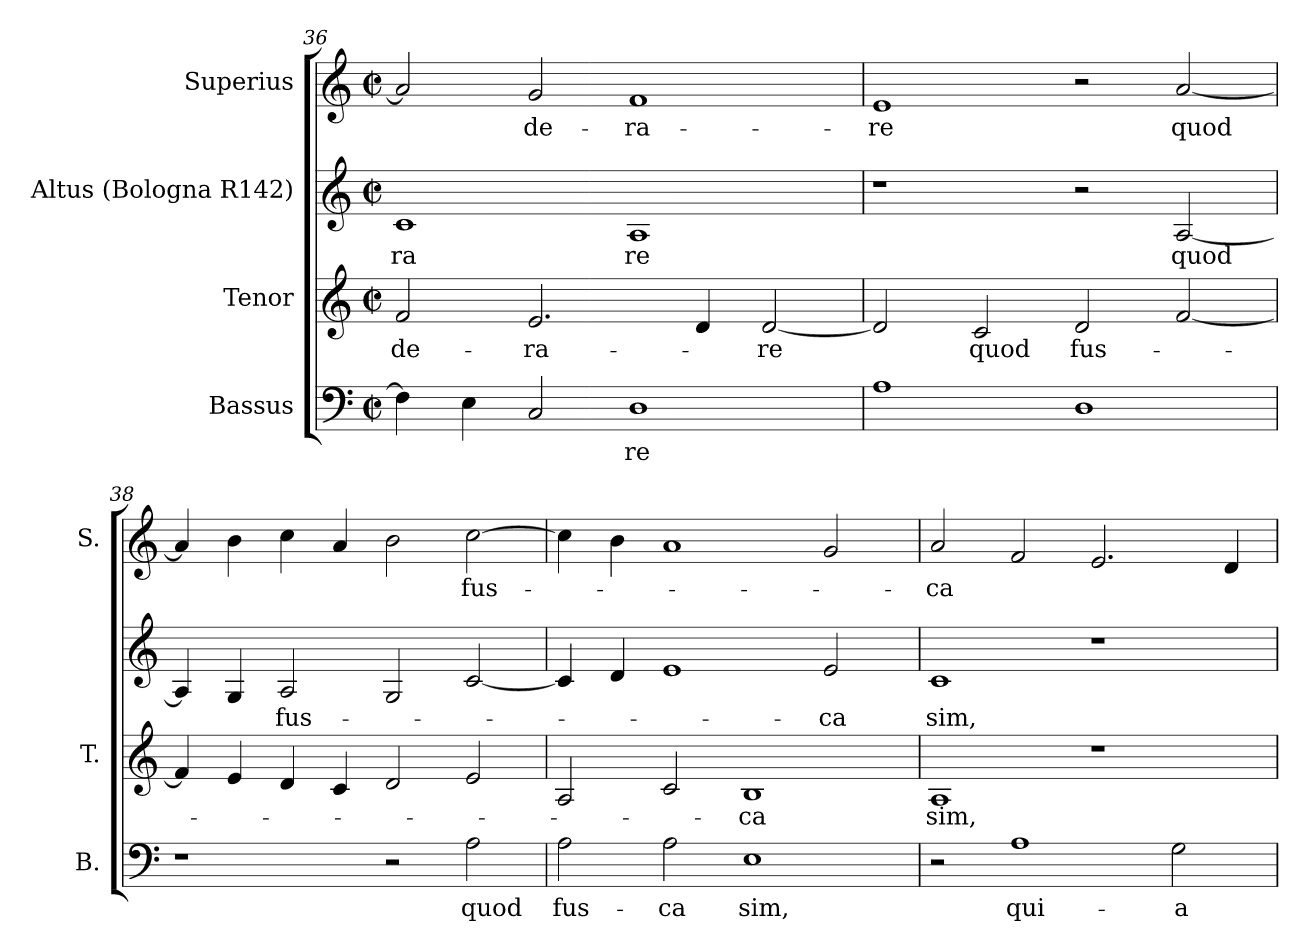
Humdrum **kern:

**kern	**text	**kern	**text	**kern	**text	**kern	**text
*part4	*part4	*part3	*part3	*part2	*part2	*part1	*part1
*staff4	*staff4	*staff3	*staff3	*staff2	*staff2	*staff1	*staff1
*I"Bassus	*	*I"Tenor	*	*I"Altus (Bologna R142)	*	*I"Superius	*
*I'B.	*	*I'T.	*	*	*	*I'S.	*
*clefF4	*	*clefG2	*	*clefG2	*	*clefG2	*
*k[]	*	*k[]	*	*k[]	*	*k[]	*
*C:	*	*C:	*	*C:	*	*C:	*
*M2/2	*	*M2/2	*	*M2/2	*	*M2/2	*
*met(c|)	*	*met(c|)	*	*met(c|)	*	*met(c|)	*
=36	=36	=36	=36	=36	=36	=36	=36
!	!	!	!LO:LY:b:color=#000000	!	!	!	!
!	!	!	!	!	!LO:LY:b:color=#000000	!	!
4Fi\]	.	2fi/	-de-	1ci	-ra	2ai/]	.
4Ei\	.	.	.	.	.	.	.
!	!	!	!LO:LY:b:color=#000000	!	!	!	!
!	!	!	!	!	!	!	!LO:LY:b:color=#000000
2Ci/	.	2.ei/	-ra-	.	.	2gi/	-de-
!	!LO:LY:b:color=#000000	!	!	!	!	!	!
!	!	!	!	!	!LO:LY:b:color=#000000	!	!
!	!	!	!	!	!	!	!LO:LY:b:color=#000000
1Di	-re	.	.	1Ai	re	1fi	-ra-
.	.	4di/	.	.	.	.	.
!	!	!	!LO:LY:b:color=#000000	!	!	!	!
.	.	[<2di/	-re	.	.	.	.
=37	=37	=37	=37	=37	=37	=37	=37
!	!	!	!	!	!	!	!LO:LY:b:color=#000000
1Ai	.	2di/]	.	1r	.	1ei	-re
!	!	!	!LO:LY:b:color=#000000	!	!	!	!
.	.	2ci/	quod	.	.	.	.
!	!	!	!LO:LY:b:color=#000000	!	!	!	!
1Di	.	2di/	fus-	2r	.	2r	.
!	!	!	!	!	!LO:LY:b:color=#000000	!	!
!	!	!	!	!	!	!	!LO:LY:b:color=#000000
.	.	[<2fi/	.	[<2Ai/	quod	[<2ai/	quod
=38	=38	=38	=38	=38	=38	=38	=38
1r	.	4fi/]	.	4Ai/]	.	4ai/]	.
.	.	4ei/	.	4Gi/	.	4bi\	.
!	!	!	!	!	!LO:LY:b:color=#000000	!	!
.	.	4di/	.	2Ai/	fus-	4cci\	.
.	.	4ci/	.	.	.	4ai/	.
2r	.	2di/	.	2Gi/	.	2bi\	.
!	!LO:LY:b:color=#000000	!	!	!	!	!	!
!	!	!	!	!	!	!	!LO:LY:b:color=#000000
2Ai\	quod	2ei/	.	[<2ci/	.	[>2cci\	fus-
!!LO:PB:g=z
=39	=39	=39	=39	=39	=39	=39	=39
!	!LO:LY:b:color=#000000	!	!	!	!	!	!
2Ai\	fus-	2Ai/	.	4ci/]	.	4cci\]	.
.	.	.	.	4di/	.	4bi\	.
!	!LO:LY:b:color=#000000	!	!	!	!	!	!
2Ai\	-ca	2ci/	.	1ei	.	1ai	.
!	!LO:LY:b:color=#000000	!	!	!	!	!	!
!	!	!	!LO:LY:b:color=#000000	!	!	!	!
1Ei	sim,	1Bi	-ca	.	.	.	.
!	!	!	!	!	!LO:LY:b:color=#000000	!	!
.	.	.	.	2ei/	-ca	2gi/	.
=40	=40	=40	=40	=40	=40	=40	=40
!	!	!	!LO:LY:b:color=#000000	!	!	!	!
!	!	!	!	!	!LO:LY:b:color=#000000	!	!
!	!	!	!	!	!	!	!LO:LY:b:color=#000000
2r	.	1Ai	sim,	1ci	sim,	2ai/	-ca
!	!LO:LY:b:color=#000000	!	!	!	!	!	!
1Ai	qui-	.	.	.	.	2fi/	.
.	.	1r	.	1r	.	2.ei/	.
!	!LO:LY:b:color=#000000	!	!	!	!	!	!
2Gi\	-a	.	.	.	.	.	.
.	.	.	.	.	.	4di/	.
=	=	=	=	=	=	=	=
*-	*-	*-	*-	*-	*-	*-	*-
